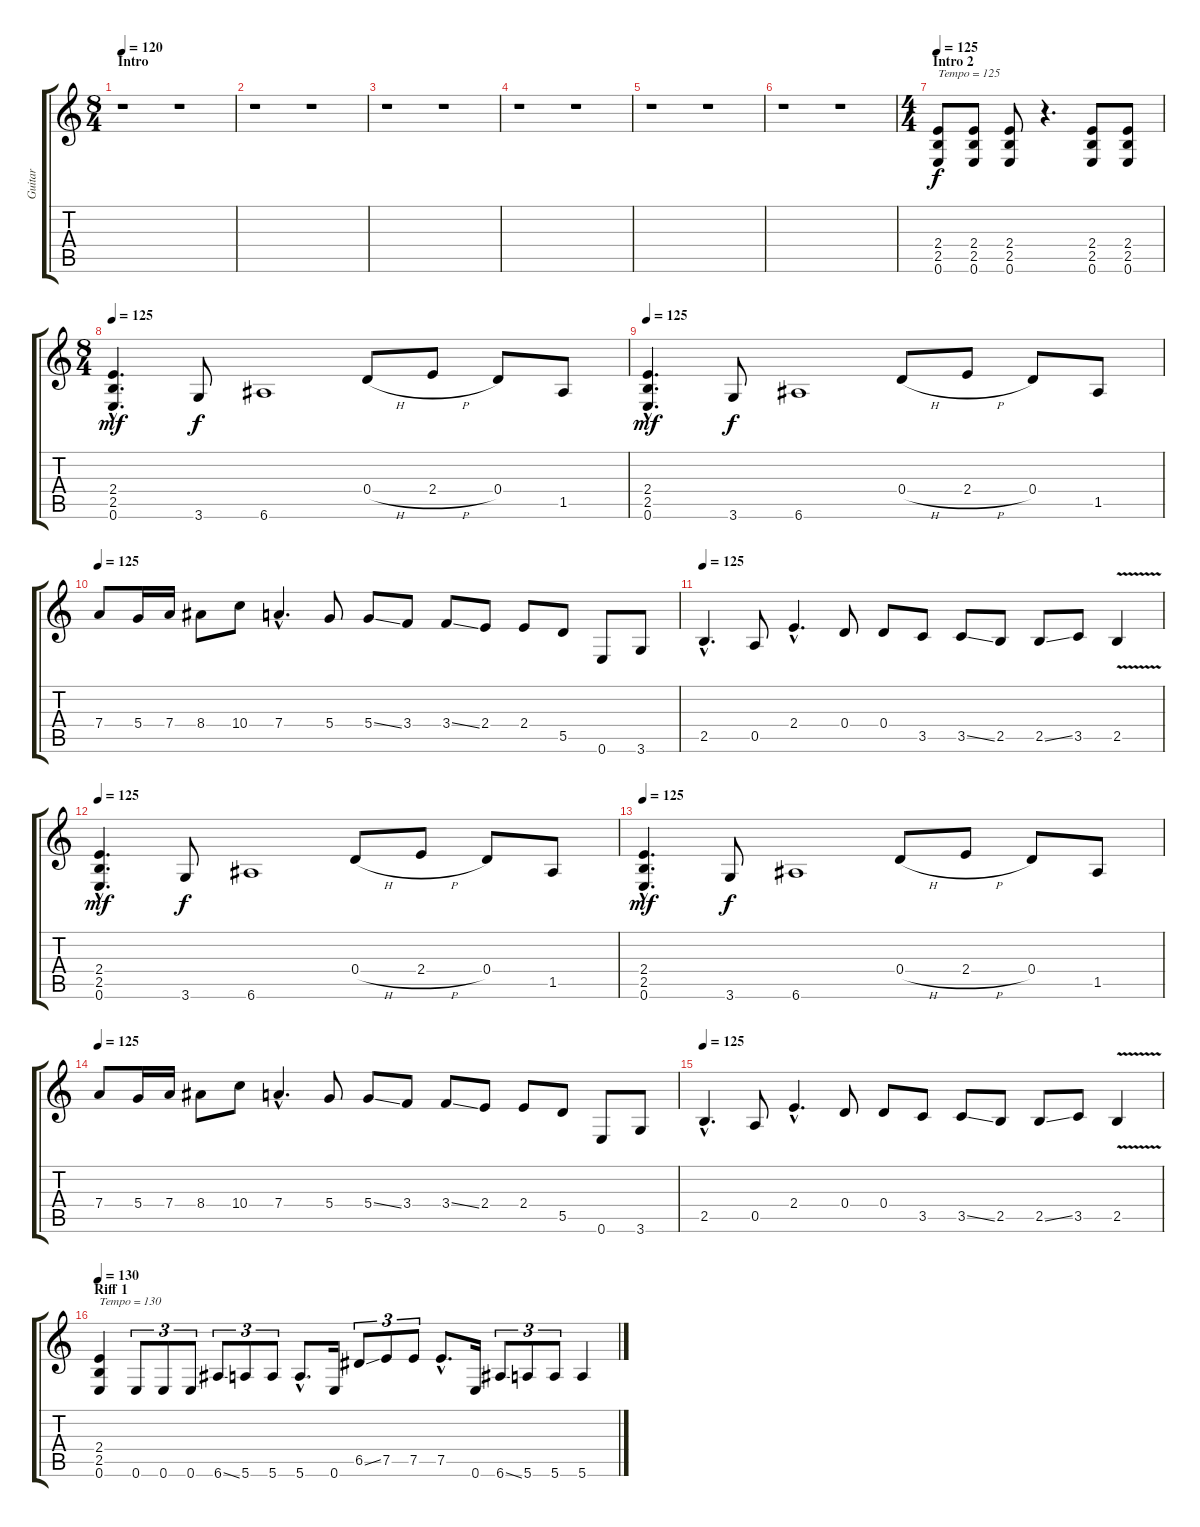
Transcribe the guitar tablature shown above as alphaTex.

\track ("Guitar" "Guitar") {instrument distortionguitar}
\staff {score tabs}
\tuning (E4 B3 G3 D3 A2 E2) {hide}
\ts (8 4)
\section ("" "Intro")
\tempo 120
\clef g2
\ks c
r.1{dy f instrument distortionguitar} r.1 |
r.1 r.1 |
r.1 r.1 |
r.1 r.1 |
r.1 r.1 |
r.1 r.1 |
\ts (4 4)
\section ("" "Intro 2")
\tempo 125
(2.4 2.5 0.6).8{txt "Tempo = 125"} (2.4 2.5 0.6).8 (2.4 2.5 0.6).8 r.4{d} (2.4 2.5 0.6).8 (2.4 2.5 0.6).8 |
\ts (8 4)
\tempo 125
(2.4{hac} 2.5{hac} 0.6{hac}).4{d dy mf} 3.6.8{dy f} 6.6.1 0.4{h}.8 2.4{h}.8 0.4.8 1.5.8 |
\tempo 125
(2.4{hac} 2.5{hac} 0.6{hac}).4{d dy mf} 3.6.8{dy f} 6.6.1 0.4{h}.8 2.4{h}.8 0.4.8 1.5.8 |
\tempo 125
7.4.8 5.4.16 7.4.16 8.4.8 10.4.8 7.4{hac}.4{d} 5.4.8 5.4{ss}.8 3.4.8 3.4{ss}.8 2.4.8 2.4.8 5.5.8 0.6.8 3.6.8 |
\tempo 125
2.5{hac}.4{d} 0.5.8 2.4{hac}.4{d} 0.4.8 0.4.8 3.5.8 3.5{ss}.8 2.5.8 2.5{ss}.8 3.5.8 2.5{v}.4 |
\tempo 125
(2.4{hac} 2.5{hac} 0.6{hac}).4{d dy mf} 3.6.8{dy f} 6.6.1 0.4{h}.8 2.4{h}.8 0.4.8 1.5.8 |
\tempo 125
(2.4{hac} 2.5{hac} 0.6{hac}).4{d dy mf} 3.6.8{dy f} 6.6.1 0.4{h}.8 2.4{h}.8 0.4.8 1.5.8 |
\tempo 125
7.4.8 5.4.16 7.4.16 8.4.8 10.4.8 7.4{hac}.4{d} 5.4.8 5.4{ss}.8 3.4.8 3.4{ss}.8 2.4.8 2.4.8 5.5.8 0.6.8 3.6.8 |
\tempo 125
2.5{hac}.4{d} 0.5.8 2.4{hac}.4{d} 0.4.8 0.4.8 3.5.8 3.5{ss}.8 2.5.8 2.5{ss}.8 3.5.8 2.5{v}.4 |
\section ("" "Riff 1")
\tempo 130
(2.4 2.5 0.6).4{txt "Tempo = 130"} 0.6.8{tu (3 2)} 0.6.8{tu (3 2)} 0.6.8{tu (3 2)} 6.6{ss}.8{tu (3 2)} 5.6.8{tu (3 2)} 5.6.8{tu (3 2)} 5.6{hac}.8{d} 0.6.16 6.5{ss}.8{tu (3 2)} 7.5.8{tu (3 2)} 7.5.8{tu (3 2)} 7.5{hac}.8{d} 0.6.16 6.6{ss}.8{tu (3 2)} 5.6.8{tu (3 2)} 5.6.8{tu (3 2)} 5.6.4
